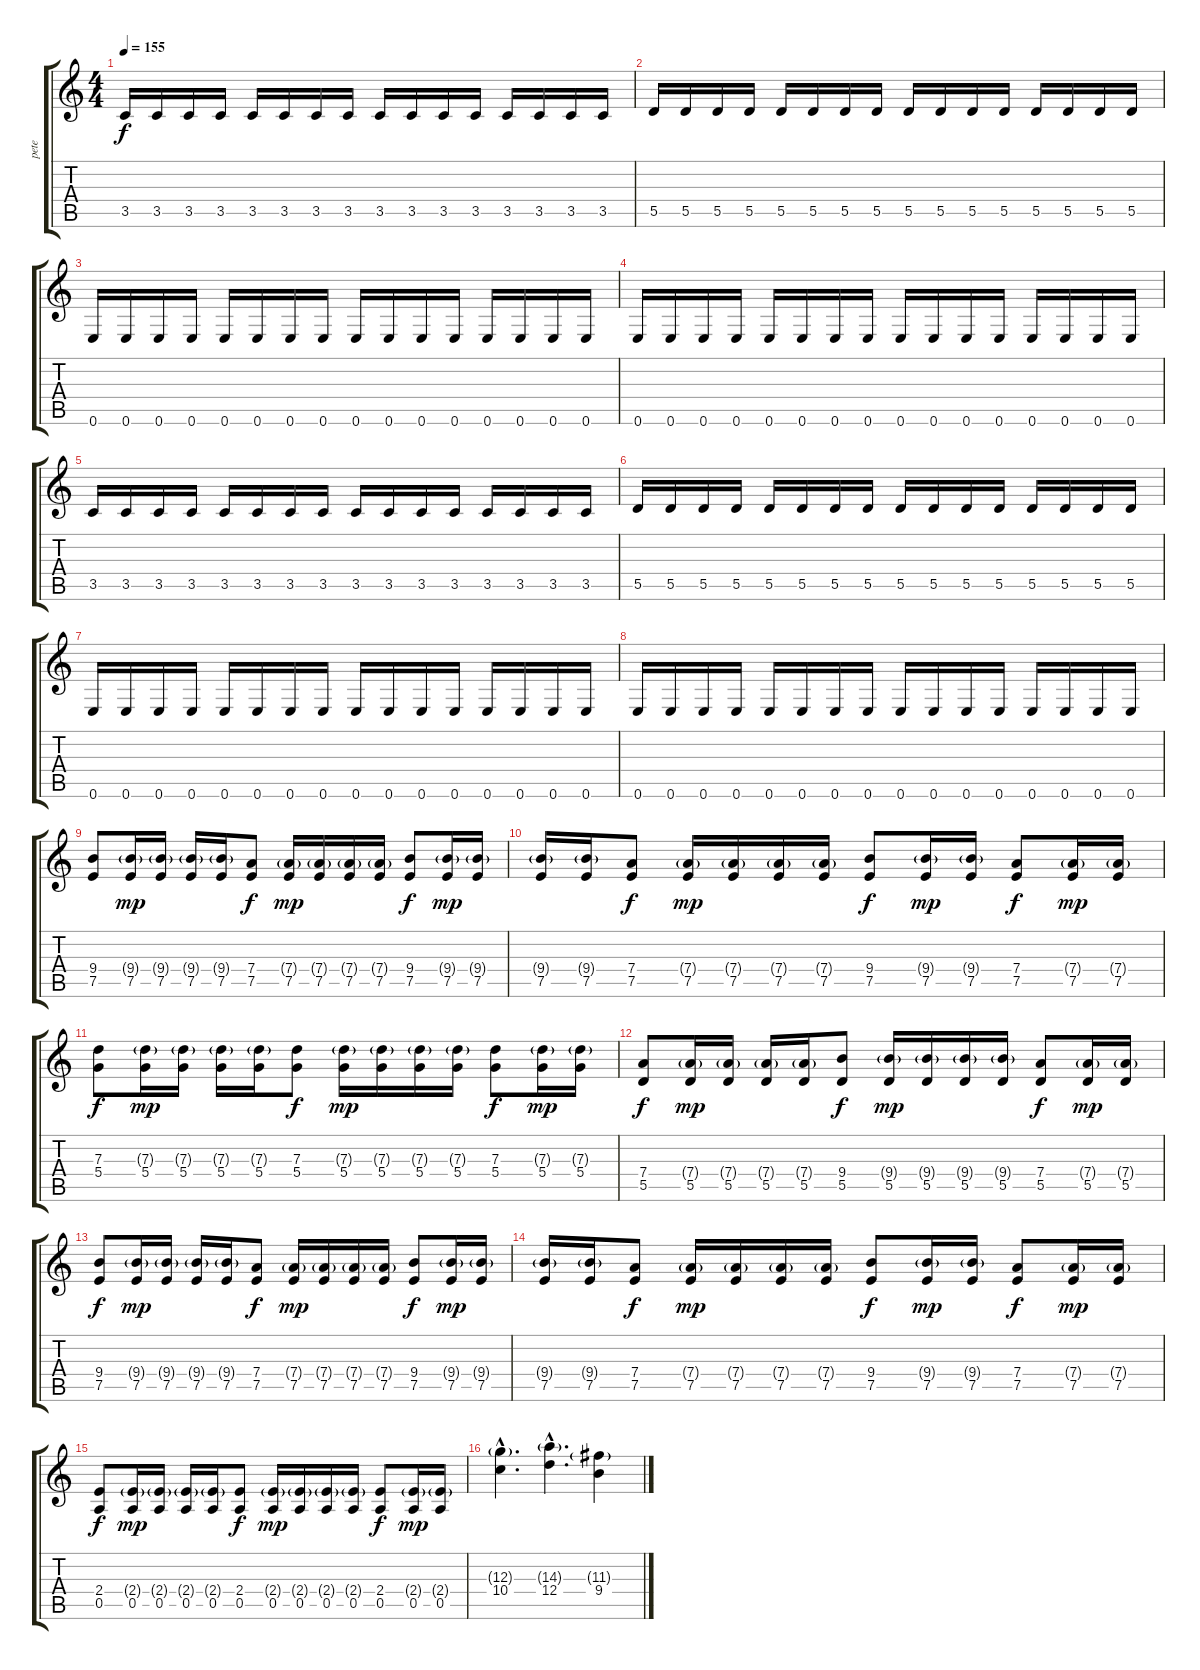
\track ("pete" "pete") {instrument distortionguitar}
\staff {score tabs}
\tuning (E4 B3 G3 D3 A2 E2) {hide}
\ts (4 4)
\tempo 155
\clef g2
\ks c
3.5.16{dy f} 3.5.16 3.5.16 3.5.16 3.5.16 3.5.16 3.5.16 3.5.16 3.5.16 3.5.16 3.5.16 3.5.16 3.5.16 3.5.16 3.5.16 3.5.16 |
5.5.16 5.5.16 5.5.16 5.5.16 5.5.16 5.5.16 5.5.16 5.5.16 5.5.16 5.5.16 5.5.16 5.5.16 5.5.16 5.5.16 5.5.16 5.5.16 |
0.6.16 0.6.16 0.6.16 0.6.16 0.6.16 0.6.16 0.6.16 0.6.16 0.6.16 0.6.16 0.6.16 0.6.16 0.6.16 0.6.16 0.6.16 0.6.16 |
0.6.16 0.6.16 0.6.16 0.6.16 0.6.16 0.6.16 0.6.16 0.6.16 0.6.16 0.6.16 0.6.16 0.6.16 0.6.16 0.6.16 0.6.16 0.6.16 |
3.5.16 3.5.16 3.5.16 3.5.16 3.5.16 3.5.16 3.5.16 3.5.16 3.5.16 3.5.16 3.5.16 3.5.16 3.5.16 3.5.16 3.5.16 3.5.16 |
5.5.16 5.5.16 5.5.16 5.5.16 5.5.16 5.5.16 5.5.16 5.5.16 5.5.16 5.5.16 5.5.16 5.5.16 5.5.16 5.5.16 5.5.16 5.5.16 |
0.6.16 0.6.16 0.6.16 0.6.16 0.6.16 0.6.16 0.6.16 0.6.16 0.6.16 0.6.16 0.6.16 0.6.16 0.6.16 0.6.16 0.6.16 0.6.16 |
0.6.16 0.6.16 0.6.16 0.6.16 0.6.16 0.6.16 0.6.16 0.6.16 0.6.16 0.6.16 0.6.16 0.6.16 0.6.16 0.6.16 0.6.16 0.6.16 |
(9.4 7.5).8 (9.4{g} 7.5).16{dy mp} (9.4{g} 7.5).16 (9.4{g} 7.5).16 (9.4{g} 7.5).16 (7.4 7.5).8{dy f} (7.4{g} 7.5).16{dy mp} (7.4{g} 7.5).16 (7.4{g} 7.5).16 (7.4{g} 7.5).16 (9.4 7.5).8{dy f} (9.4{g} 7.5).16{dy mp} (9.4{g} 7.5).16 |
(9.4{g} 7.5).16 (9.4{g} 7.5).16 (7.4 7.5).8{dy f} (7.4{g} 7.5).16{dy mp} (7.4{g} 7.5).16 (7.4{g} 7.5).16 (7.4{g} 7.5).16 (9.4 7.5).8{dy f} (9.4{g} 7.5).16{dy mp} (9.4{g} 7.5).16 (7.4 7.5).8{dy f} (7.4{g} 7.5).16{dy mp} (7.4{g} 7.5).16 |
(7.3 5.4).8{dy f} (7.3{g} 5.4).16{dy mp} (7.3{g} 5.4).16 (7.3{g} 5.4).16 (7.3{g} 5.4).16 (7.3 5.4).8{dy f} (7.3{g} 5.4).16{dy mp} (7.3{g} 5.4).16 (7.3{g} 5.4).16 (7.3{g} 5.4).16 (7.3 5.4).8{dy f} (7.3{g} 5.4).16{dy mp} (7.3{g} 5.4).16 |
(7.4 5.5).8{dy f} (7.4{g} 5.5).16{dy mp} (7.4{g} 5.5).16 (7.4{g} 5.5).16 (7.4{g} 5.5).16 (9.4 5.5).8{dy f} (9.4{g} 5.5).16{dy mp} (9.4{g} 5.5).16 (9.4{g} 5.5).16 (9.4{g} 5.5).16 (7.4 5.5).8{dy f} (7.4{g} 5.5).16{dy mp} (7.4{g} 5.5).16 |
(9.4 7.5).8{dy f} (9.4{g} 7.5).16{dy mp} (9.4{g} 7.5).16 (9.4{g} 7.5).16 (9.4{g} 7.5).16 (7.4 7.5).8{dy f} (7.4{g} 7.5).16{dy mp} (7.4{g} 7.5).16 (7.4{g} 7.5).16 (7.4{g} 7.5).16 (9.4 7.5).8{dy f} (9.4{g} 7.5).16{dy mp} (9.4{g} 7.5).16 |
(9.4{g} 7.5).16 (9.4{g} 7.5).16 (7.4 7.5).8{dy f} (7.4{g} 7.5).16{dy mp} (7.4{g} 7.5).16 (7.4{g} 7.5).16 (7.4{g} 7.5).16 (9.4 7.5).8{dy f} (9.4{g} 7.5).16{dy mp} (9.4{g} 7.5).16 (7.4 7.5).8{dy f} (7.4{g} 7.5).16{dy mp} (7.4{g} 7.5).16 |
(2.4 0.5).8{dy f} (2.4{g} 0.5).16{dy mp} (2.4{g} 0.5).16 (2.4{g} 0.5).16 (2.4{g} 0.5).16 (2.4 0.5).8{dy f} (2.4{g} 0.5).16{dy mp} (2.4{g} 0.5).16 (2.4{g} 0.5).16 (2.4{g} 0.5).16 (2.4 0.5).8{dy f} (2.4{g} 0.5).16{dy mp} (2.4{g} 0.5).16 |
(12.3{g hac} 10.4{hac}).4{d} (14.3{g hac} 12.4{hac}).4{d} (11.3{g} 9.4).4
